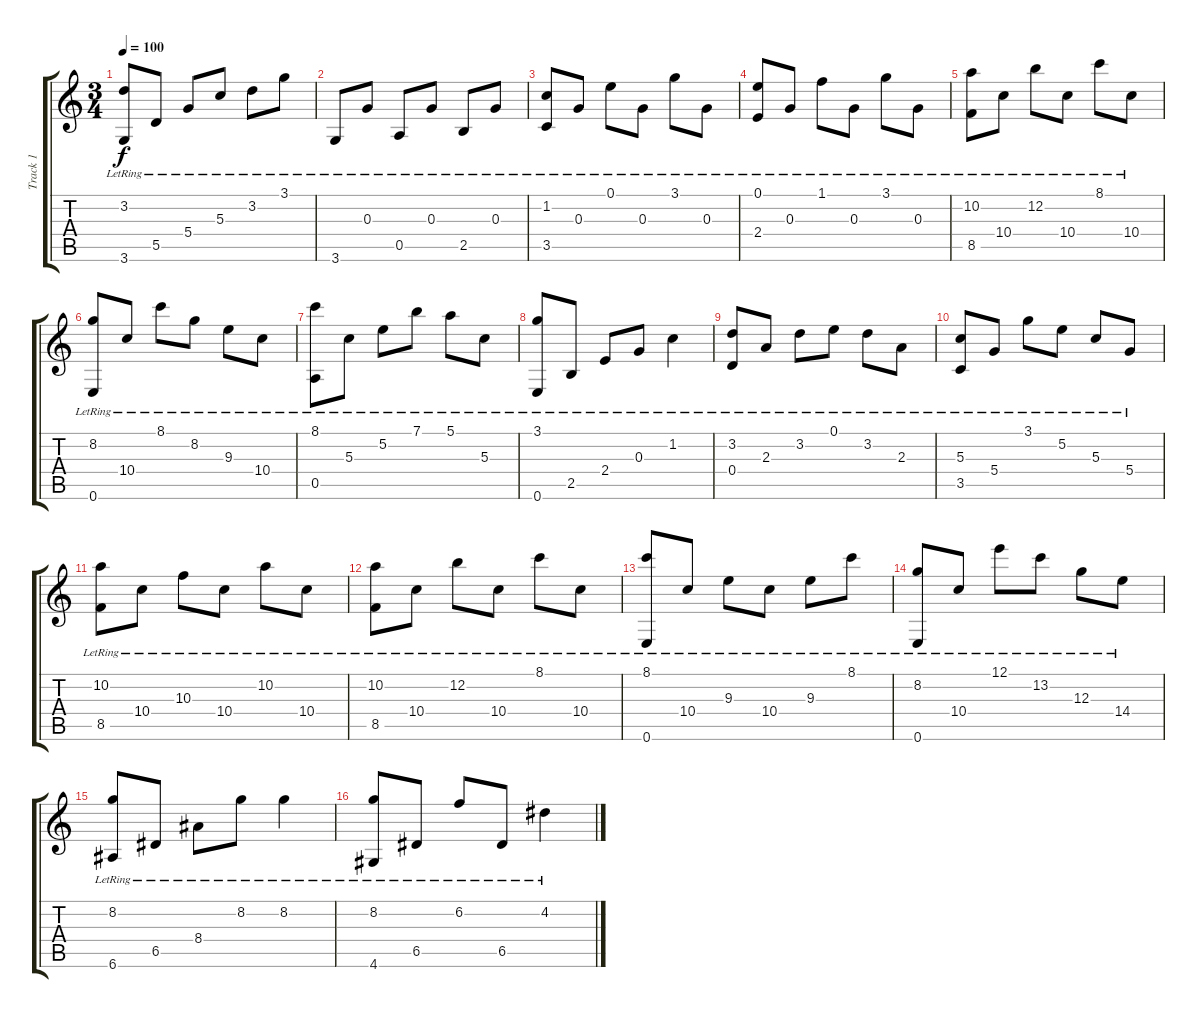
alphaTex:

\track ("Track 1" "Track 1") {instrument acousticguitarnylon}
\staff {score tabs}
\tuning (E4 B3 G3 D3 A2 E2) {hide}
\ts (3 4)
\tempo 100
\clef g2
\ks c
(3.2{lr} 3.6{lr}).8{dy f} 5.5{lr}.8 5.4{lr}.8 5.3{lr}.8 3.2{lr}.8 3.1{lr}.8 |
3.6{lr}.8 0.3{lr}.8 0.5{lr}.8 0.3{lr}.8 2.5{lr}.8 0.3{lr}.8 |
(1.2{lr} 3.5{lr}).8 0.3{lr}.8 0.1{lr}.8 0.3{lr}.8 3.1{lr}.8 0.3{lr}.8 |
(0.1{lr} 2.4{lr}).8 0.3{lr}.8 1.1{lr}.8 0.3{lr}.8 3.1{lr}.8 0.3{lr}.8 |
(10.2{lr} 8.5{lr}).8 10.4{lr}.8 12.2{lr}.8 10.4{lr}.8 8.1{lr}.8 10.4{lr}.8 |
(8.2{lr} 0.6{lr}).8 10.4{lr}.8 8.1{lr}.8 8.2{lr}.8 9.3{lr}.8 10.4{lr}.8 |
(8.1{lr} 0.5{lr}).8 5.3{lr}.8 5.2{lr}.8 7.1{lr}.8 5.1{lr}.8 5.3{lr}.8 |
(3.1{lr} 0.6{lr}).8 2.5{lr}.8 2.4{lr}.8 0.3{lr}.8 1.2{lr}.4 |
(3.2{lr} 0.4{lr}).8 2.3{lr}.8 3.2{lr}.8 0.1{lr}.8 3.2{lr}.8 2.3{lr}.8 |
(5.3{lr} 3.5{lr}).8 5.4{lr}.8 3.1{lr}.8 5.2{lr}.8 5.3{lr}.8 5.4{lr}.8 |
(10.2{lr} 8.5{lr}).8 10.4{lr}.8 10.3{lr}.8 10.4{lr}.8 10.2{lr}.8 10.4{lr}.8 |
(10.2{lr} 8.5{lr}).8 10.4{lr}.8 12.2{lr}.8 10.4{lr}.8 8.1{lr}.8 10.4{lr}.8 |
(8.1{lr} 0.6{lr}).8 10.4{lr}.8 9.3{lr}.8 10.4{lr}.8 9.3{lr}.8 8.1{lr}.8 |
(8.2{lr} 0.6{lr}).8 10.4{lr}.8 12.1{lr}.8 13.2{lr}.8 12.3{lr}.8 14.4{lr}.8 |
(8.2{lr} 6.6{lr}).8 6.5{lr}.8 8.4{lr}.8 8.2{lr}.8 8.2{lr}.4 |
(8.2{lr} 4.6{lr}).8 6.5{lr}.8 6.2{lr}.8 6.5{lr}.8 4.2{lr}.4
